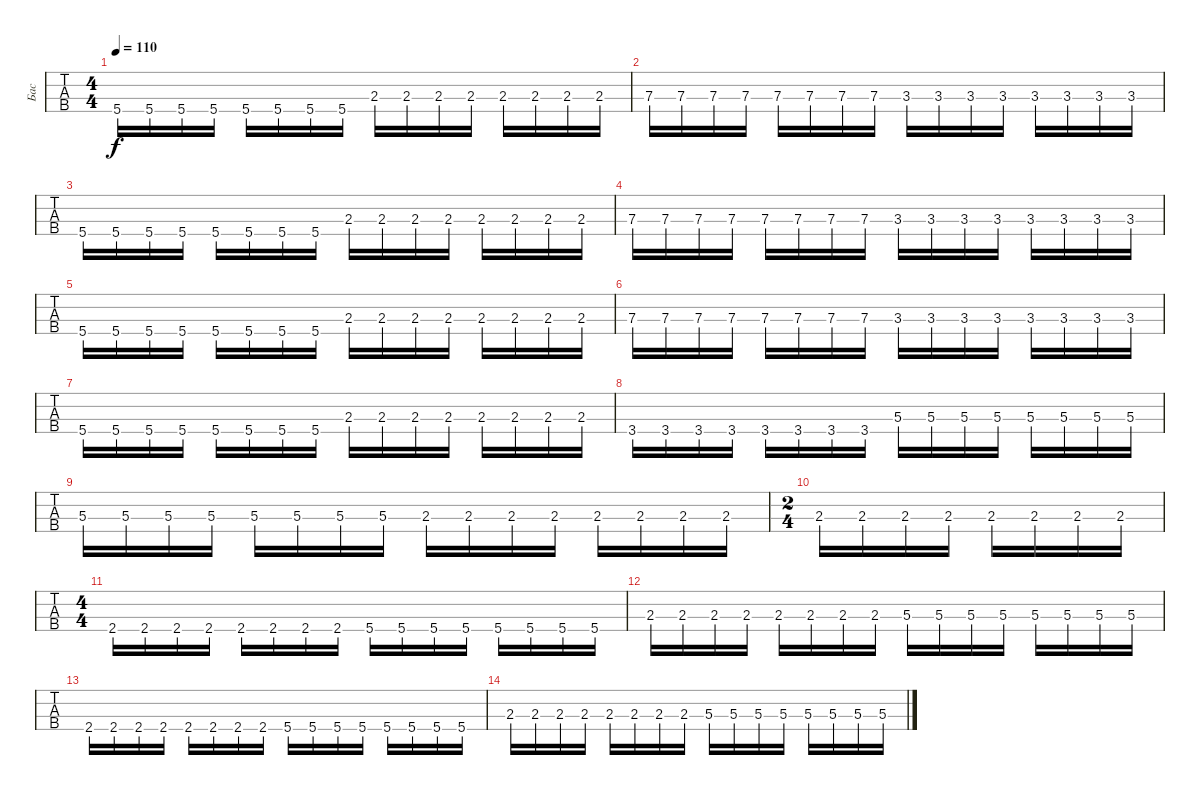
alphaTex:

\track ("Бас" "Бас") {instrument electricbassfinger}
\staff {tabs}
\tuning (G2 D2 A1 E1) {hide}
\ts (4 4)
\tempo 110
\clef f4
\ks c
5.4.16{dy f} 5.4.16 5.4.16 5.4.16 5.4.16 5.4.16 5.4.16 5.4.16 2.3.16 2.3.16 2.3.16 2.3.16 2.3.16 2.3.16 2.3.16 2.3.16 |
7.3.16 7.3.16 7.3.16 7.3.16 7.3.16 7.3.16 7.3.16 7.3.16 3.3.16 3.3.16 3.3.16 3.3.16 3.3.16 3.3.16 3.3.16 3.3.16 |
5.4.16 5.4.16 5.4.16 5.4.16 5.4.16 5.4.16 5.4.16 5.4.16 2.3.16 2.3.16 2.3.16 2.3.16 2.3.16 2.3.16 2.3.16 2.3.16 |
7.3.16 7.3.16 7.3.16 7.3.16 7.3.16 7.3.16 7.3.16 7.3.16 3.3.16 3.3.16 3.3.16 3.3.16 3.3.16 3.3.16 3.3.16 3.3.16 |
5.4.16 5.4.16 5.4.16 5.4.16 5.4.16 5.4.16 5.4.16 5.4.16 2.3.16 2.3.16 2.3.16 2.3.16 2.3.16 2.3.16 2.3.16 2.3.16 |
7.3.16 7.3.16 7.3.16 7.3.16 7.3.16 7.3.16 7.3.16 7.3.16 3.3.16 3.3.16 3.3.16 3.3.16 3.3.16 3.3.16 3.3.16 3.3.16 |
5.4.16 5.4.16 5.4.16 5.4.16 5.4.16 5.4.16 5.4.16 5.4.16 2.3.16 2.3.16 2.3.16 2.3.16 2.3.16 2.3.16 2.3.16 2.3.16 |
3.4.16 3.4.16 3.4.16 3.4.16 3.4.16 3.4.16 3.4.16 3.4.16 5.3.16 5.3.16 5.3.16 5.3.16 5.3.16 5.3.16 5.3.16 5.3.16 |
5.3.16 5.3.16 5.3.16 5.3.16 5.3.16 5.3.16 5.3.16 5.3.16 2.3.16 2.3.16 2.3.16 2.3.16 2.3.16 2.3.16 2.3.16 2.3.16 |
\ts (2 4)
2.3.16 2.3.16 2.3.16 2.3.16 2.3.16 2.3.16 2.3.16 2.3.16 |
\ts (4 4)
2.4.16 2.4.16 2.4.16 2.4.16 2.4.16 2.4.16 2.4.16 2.4.16 5.4.16 5.4.16 5.4.16 5.4.16 5.4.16 5.4.16 5.4.16 5.4.16 |
2.3.16 2.3.16 2.3.16 2.3.16 2.3.16 2.3.16 2.3.16 2.3.16 5.3.16 5.3.16 5.3.16 5.3.16 5.3.16 5.3.16 5.3.16 5.3.16 |
2.4.16 2.4.16 2.4.16 2.4.16 2.4.16 2.4.16 2.4.16 2.4.16 5.4.16 5.4.16 5.4.16 5.4.16 5.4.16 5.4.16 5.4.16 5.4.16 |
2.3.16 2.3.16 2.3.16 2.3.16 2.3.16 2.3.16 2.3.16 2.3.16 5.3.16 5.3.16 5.3.16 5.3.16 5.3.16 5.3.16 5.3.16 5.3.16
